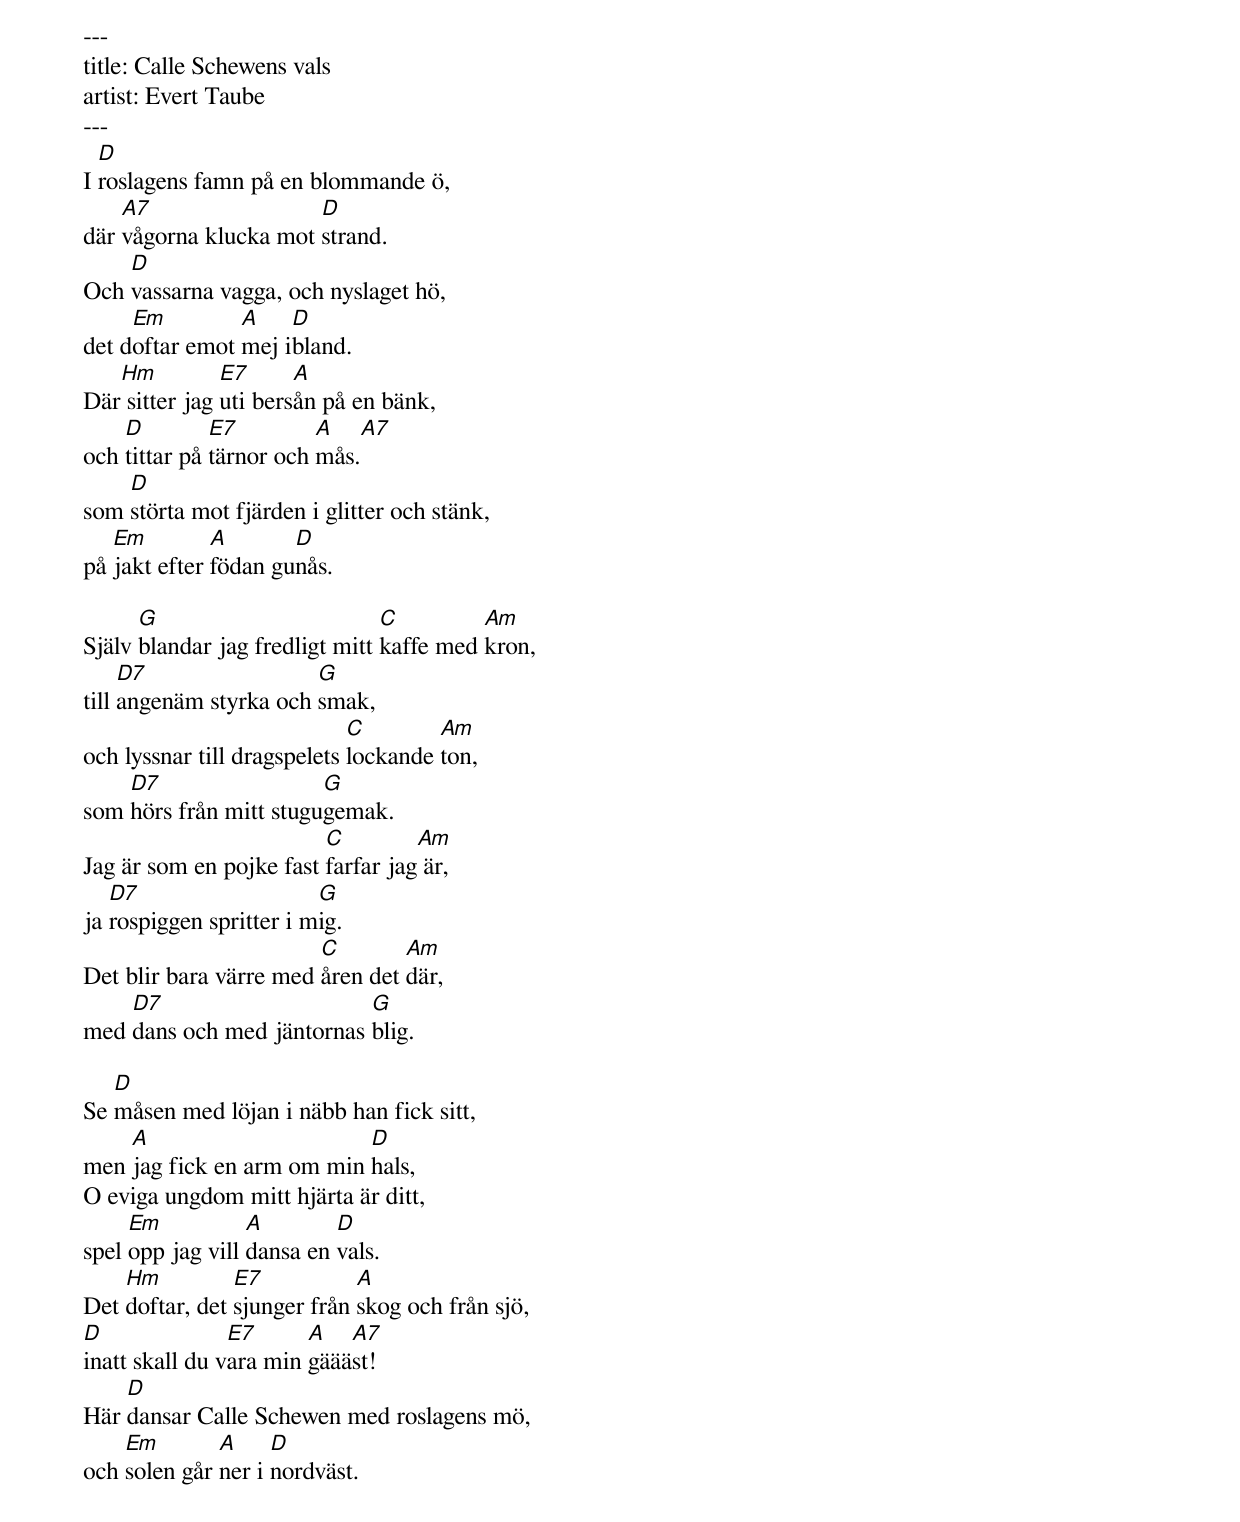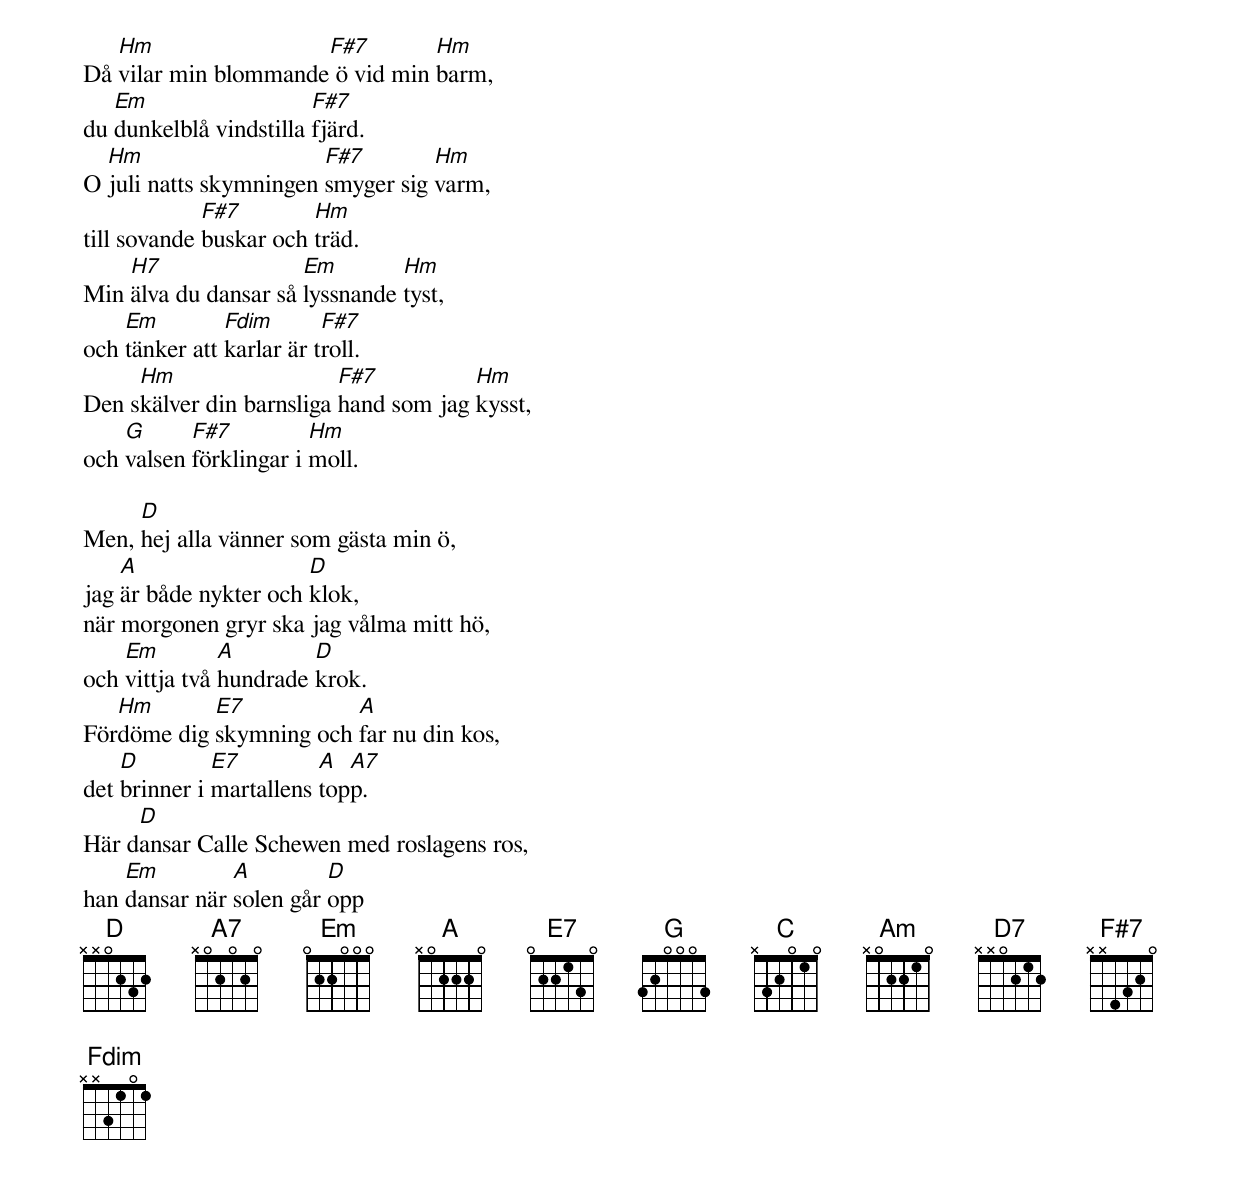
---
title: Calle Schewens vals
artist: Evert Taube
---
I [D]roslagens famn på en blommande ö,
där [A7]vågorna klucka mot [D]strand.
Och [D]vassarna vagga, och nyslaget hö,
det d[Em]oftar emot [A]mej i[D]bland.
Där[Hm] sitter jag [E7]uti bers[A]ån på en bänk,
och [D]tittar på [E7]tärnor och [A]mås.[A7]
som [D]störta mot fjärden i glitter och stänk,
på [Em]jakt efter [A]födan gu[D]nås.

Själv [G]blandar jag fredligt mitt [C]kaffe med [Am]kron,
till [D7]angenäm styrka och [G]smak,
och lyssnar till dragspelets [C]lockande [Am]ton,
som [D7]hörs från mitt stugu[G]gemak.
Jag är som en pojke fast [C]farfar jag[Am] är,
ja [D7]rospiggen spritter i m[G]ig.
Det blir bara värre med [C]åren det [Am]där,
med [D7]dans och med jäntornas [G]blig.

Se [D]måsen med löjan i näbb han fick sitt,
men [A]jag fick en arm om min [D]hals,
O eviga ungdom mitt hjärta är ditt,
spel [Em]opp jag vill [A]dansa en [D]vals.
Det [Hm]doftar, det [E7]sjunger från [A]skog och från sjö,
[D]inatt skall du v[E7]ara min [A]gäää[A7]st!
Här [D]dansar Calle Schewen med roslagens mö,
och [Em]solen går [A]ner i [D]nordväst.

Då [Hm]vilar min blommande[F#7] ö vid min [Hm]barm,
du [Em]dunkelblå vindstilla [F#7]fjärd.
O [Hm]juli natts skymningen [F#7]smyger sig [Hm]varm,
till sovande [F#7]buskar och [Hm]träd.
Min [H7]älva du dansar så [Em]lyssnande [Hm]tyst,
och [Em]tänker att [Fdim]karlar är t[F#7]roll.
Den s[Hm]kälver din barnsliga [F#7]hand som jag [Hm]kysst,
och [G]valsen [F#7]förklingar i [Hm]moll.

Men, [D]hej alla vänner som gästa min ö,
jag [A]är både nykter och [D]klok,
när morgonen gryr ska jag vålma mitt hö,
och [Em]vittja två [A]hundrade [D]krok.
För[Hm]döme dig [E7]skymning och [A]far nu din kos,
det [D]brinner i [E7]martallens [A]top[A7]p.
Här d[D]ansar Calle Schewen med roslagens ros,
han [Em]dansar när [A]solen går [D]opp
